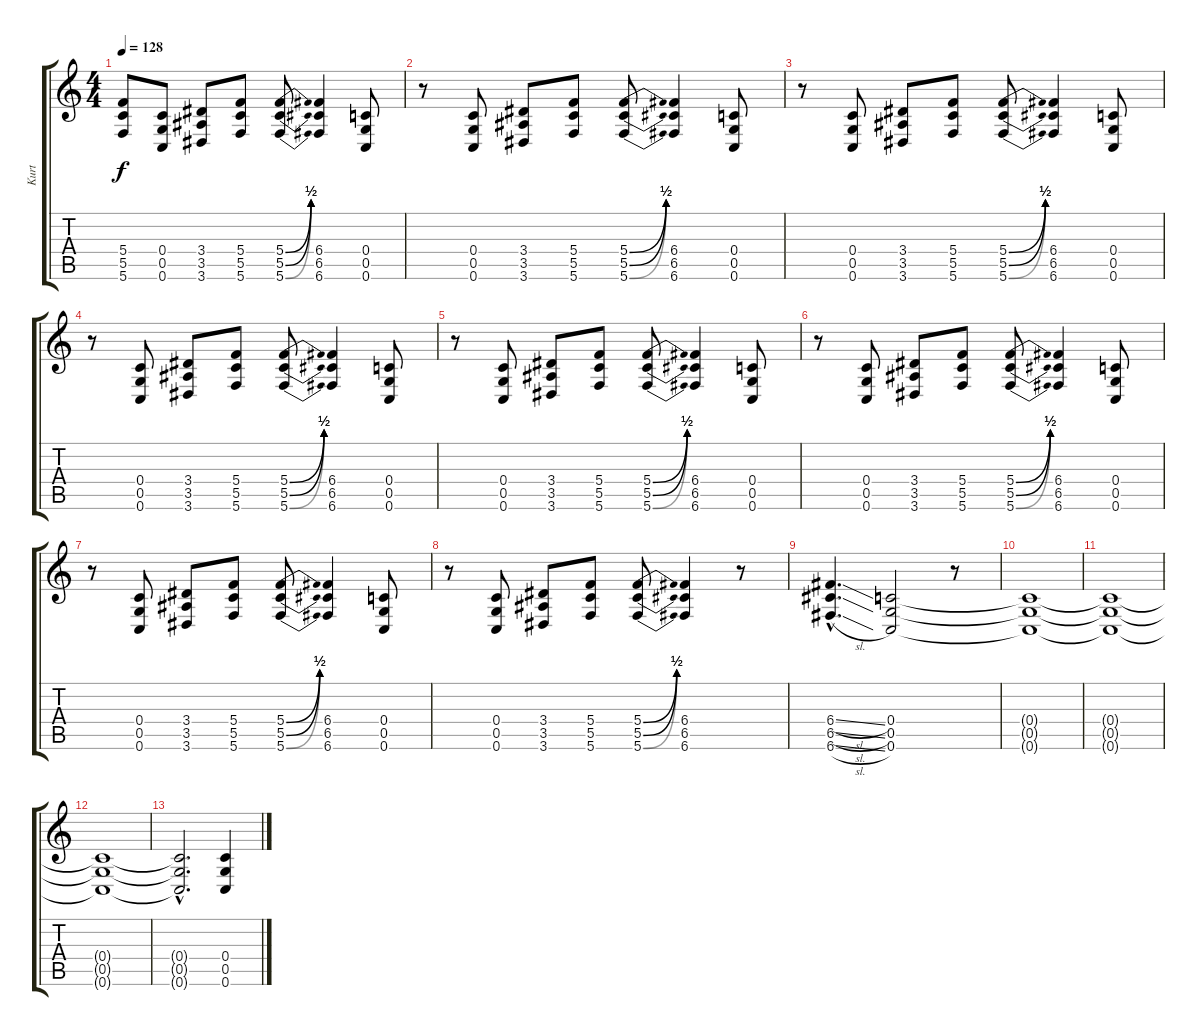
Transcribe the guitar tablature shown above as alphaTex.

\track ("Kurt" "Kurt") {instrument distortionguitar}
\staff {score tabs}
\tuning (D4 A3 F3 C3 G2 C2) {hide}
\ts (4 4)
\tempo 128
\clef g2
\ks c
(5.4{t} 5.5{t} 5.6{t}).8{dy f} (0.4 0.5 0.6).8 (3.4 3.5 3.6).8 (5.4 5.5 5.6).8 (5.4{be (bend 0 0 60 2)} 5.5{be (bend 0 0 60 2)} 5.6{be (bend 0 0 60 2)}).8 (6.4 6.5 6.6).4 (0.4 0.5 0.6).8 |
r.8 (0.4 0.5 0.6).8 (3.4 3.5 3.6).8 (5.4 5.5 5.6).8 (5.4{be (bend 0 0 60 2)} 5.5{be (bend 0 0 60 2)} 5.6{be (bend 0 0 60 2)}).8 (6.4 6.5 6.6).4 (0.4 0.5 0.6).8 |
r.8 (0.4 0.5 0.6).8 (3.4 3.5 3.6).8 (5.4 5.5 5.6).8 (5.4{be (bend 0 0 60 2)} 5.5{be (bend 0 0 60 2)} 5.6{be (bend 0 0 60 2)}).8 (6.4 6.5 6.6).4 (0.4 0.5 0.6).8 |
r.8 (0.4 0.5 0.6).8 (3.4 3.5 3.6).8 (5.4 5.5 5.6).8 (5.4{be (bend 0 0 60 2)} 5.5{be (bend 0 0 60 2)} 5.6{be (bend 0 0 60 2)}).8 (6.4 6.5 6.6).4 (0.4 0.5 0.6).8 |
r.8 (0.4 0.5 0.6).8 (3.4 3.5 3.6).8 (5.4 5.5 5.6).8 (5.4{be (bend 0 0 60 2)} 5.5{be (bend 0 0 60 2)} 5.6{be (bend 0 0 60 2)}).8 (6.4 6.5 6.6).4 (0.4 0.5 0.6).8 |
r.8 (0.4 0.5 0.6).8 (3.4 3.5 3.6).8 (5.4 5.5 5.6).8 (5.4{be (bend 0 0 60 2)} 5.5{be (bend 0 0 60 2)} 5.6{be (bend 0 0 60 2)}).8 (6.4 6.5 6.6).4 (0.4 0.5 0.6).8 |
r.8 (0.4 0.5 0.6).8 (3.4 3.5 3.6).8 (5.4 5.5 5.6).8 (5.4{be (bend 0 0 60 2)} 5.5{be (bend 0 0 60 2)} 5.6{be (bend 0 0 60 2)}).8 (6.4 6.5 6.6).4 (0.4 0.5 0.6).8 |
r.8 (0.4 0.5 0.6).8 (3.4 3.5 3.6).8 (5.4 5.5 5.6).8 (5.4{be (bend 0 0 60 2)} 5.5{be (bend 0 0 60 2)} 5.6{be (bend 0 0 60 2)}).8 (6.4 6.5 6.6).4 r.8 |
(6.4{sl hac} 6.5{sl hac} 6.6{sl hac}).4{d} (0.4 0.5 0.6).2 r.8 |
(0.4{t} 0.5{t} 0.6{t}).1 |
(0.4{t} 0.5{t} 0.6{t}).1 |
(0.4{t} 0.5{t} 0.6{t}).1 |
(0.4{hac t} 0.5{hac t} 0.6{hac t}).2{d} (0.4 0.5 0.6).4
